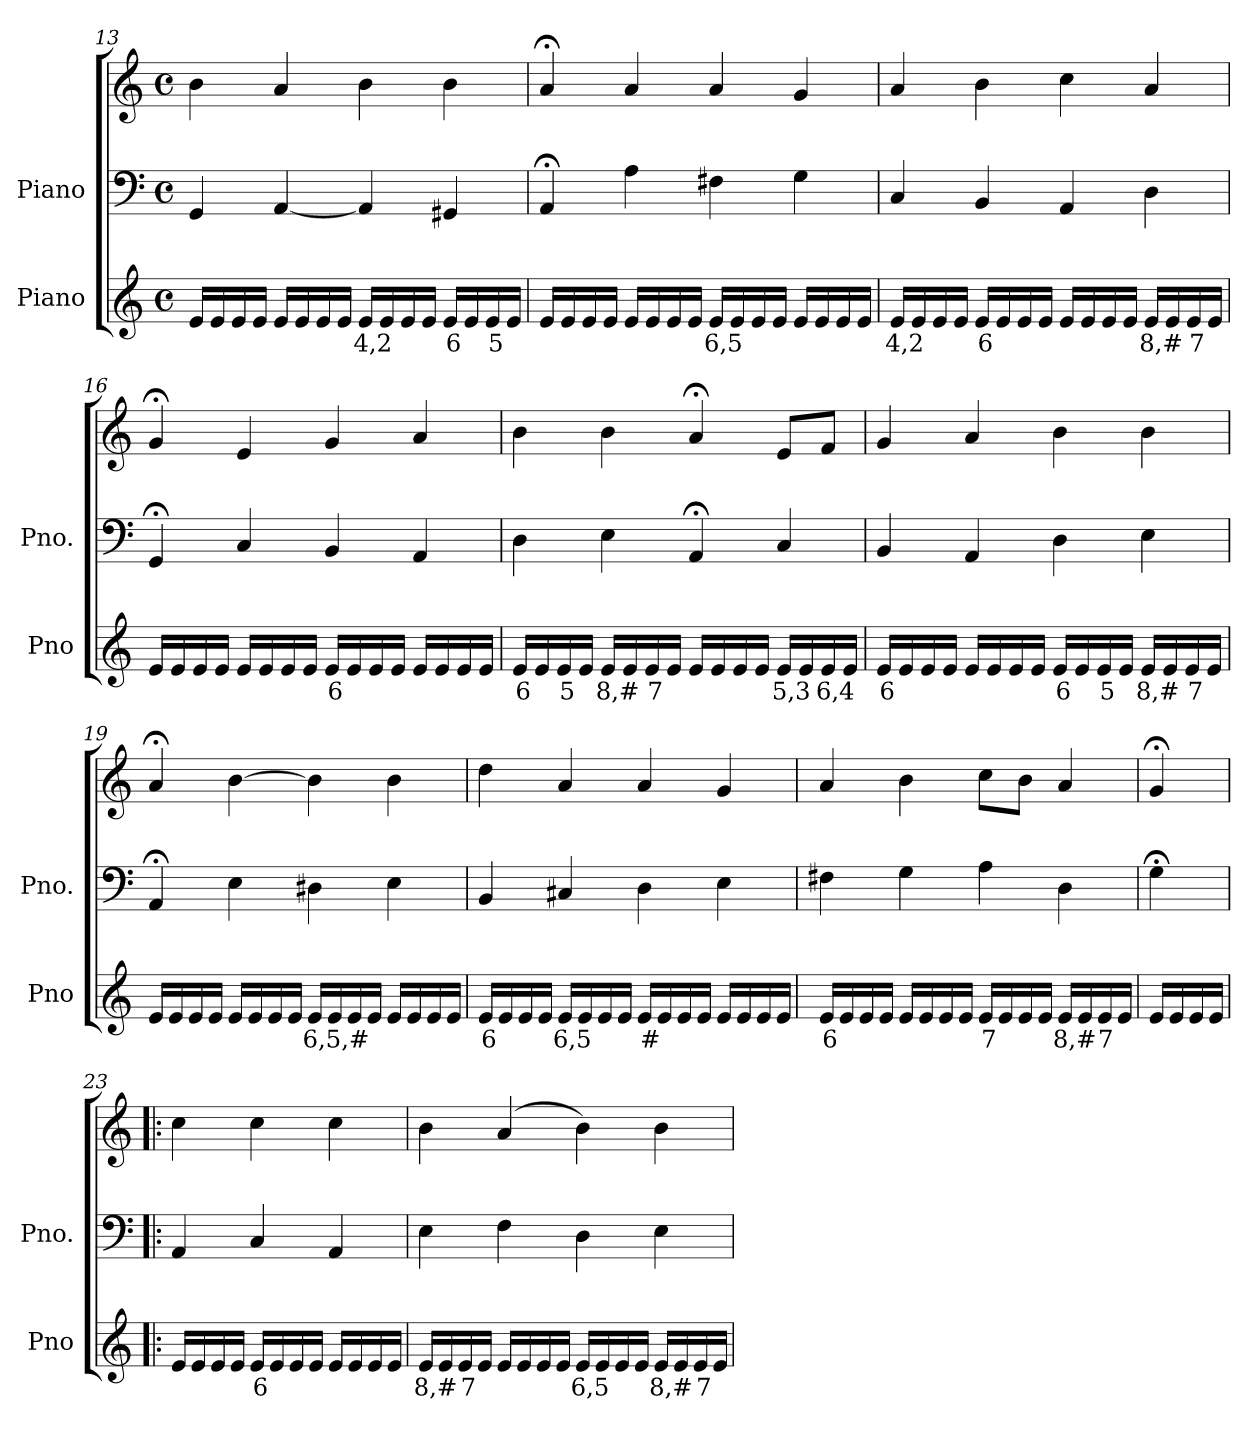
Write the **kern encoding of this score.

**kern	**text	**kern	**kern
*part2	*part2	*part1	*part1
*staff3	*staff3	*staff2	*staff1
*I"Piano	*	*I"Piano	*
*I'Pno	*	*I'Pno.	*
*clefG2	*	*clefF4	*clefG2
*k[]	*	*k[]	*k[]
*M4/4	*	*M4/4	*M4/4
*met(c)	*	*met(c)	*met(c)
=13	=13	=13	=13
16e/LL	.	4GG/	4b\
16e/	.	.	.
16e/	.	.	.
16e/JJ	.	.	.
16e/LL	.	[4AA/	4a/
16e/	.	.	.
16e/	.	.	.
16e/JJ	.	.	.
!	!LO:LY:b	!	!
16e/LL	4,2	4AA/]	4b\
16e/	.	.	.
16e/	.	.	.
16e/JJ	.	.	.
!	!LO:LY:b	!	!
16e/LL	6	4GG#X/	4b\
16e/	.	.	.
!	!LO:LY:b	!	!
16e/	5	.	.
16e/JJ	.	.	.
=14	=14	=14	=14
16e/LL	.	4AA;</	4a;</
16e/	.	.	.
16e/	.	.	.
16e/JJ	.	.	.
16e/LL	.	4A\	4a/
16e/	.	.	.
16e/	.	.	.
16e/JJ	.	.	.
!	!LO:LY:b	!	!
16e/LL	6,5	4F#X\	4a/
16e/	.	.	.
16e/	.	.	.
16e/JJ	.	.	.
16e/LL	.	4G\	4g/
16e/	.	.	.
16e/	.	.	.
16e/JJ	.	.	.
=15	=15	=15	=15
!	!LO:LY:b	!	!
16e/LL	4,2	4C/	4a/
16e/	.	.	.
16e/	.	.	.
16e/JJ	.	.	.
!	!LO:LY:b	!	!
16e/LL	6	4BB/	4b\
16e/	.	.	.
16e/	.	.	.
16e/JJ	.	.	.
16e/LL	.	4AA/	4cc\
16e/	.	.	.
16e/	.	.	.
16e/JJ	.	.	.
!	!LO:LY:b	!	!
16e/LL	8,#	4D\	4a/
16e/	.	.	.
!	!LO:LY:b	!	!
16e/	7	.	.
16e/JJ	.	.	.
=16	=16	=16	=16
16e/LL	.	4GG;</	4g;</
16e/	.	.	.
16e/	.	.	.
16e/JJ	.	.	.
16e/LL	.	4C/	4e/
16e/	.	.	.
16e/	.	.	.
16e/JJ	.	.	.
!	!LO:LY:b	!	!
16e/LL	6	4BB/	4g/
16e/	.	.	.
16e/	.	.	.
16e/JJ	.	.	.
16e/LL	.	4AA/	4a/
16e/	.	.	.
16e/	.	.	.
16e/JJ	.	.	.
=17	=17	=17	=17
!	!LO:LY:b	!	!
16e/LL	6	4D\	4b\
16e/	.	.	.
!	!LO:LY:b	!	!
16e/	5	.	.
16e/JJ	.	.	.
!	!LO:LY:b	!	!
16e/LL	8,#	4E\	4b\
16e/	.	.	.
!	!LO:LY:b	!	!
16e/	7	.	.
16e/JJ	.	.	.
16e/LL	.	4AA;</	4a;</
16e/	.	.	.
16e/	.	.	.
16e/JJ	.	.	.
!	!LO:LY:b	!	!
16e/LL	5,3	4C/	8e/L
16e/	.	.	.
!	!LO:LY:b	!	!
16e/	6,4	.	8f/J
16e/JJ	.	.	.
=18	=18	=18	=18
!	!LO:LY:b	!	!
16e/LL	6	4BB/	4g/
16e/	.	.	.
16e/	.	.	.
16e/JJ	.	.	.
16e/LL	.	4AA/	4a/
16e/	.	.	.
16e/	.	.	.
16e/JJ	.	.	.
!	!LO:LY:b	!	!
16e/LL	6	4D\	4b\
16e/	.	.	.
!	!LO:LY:b	!	!
16e/	5	.	.
16e/JJ	.	.	.
!	!LO:LY:b	!	!
16e/LL	8,#	4E\	4b\
16e/	.	.	.
!	!LO:LY:b	!	!
16e/	7	.	.
16e/JJ	.	.	.
=19	=19	=19	=19
16e/LL	.	4AA;</	4a;</
16e/	.	.	.
16e/	.	.	.
16e/JJ	.	.	.
16e/LL	.	4E\	[4b\
16e/	.	.	.
16e/	.	.	.
16e/JJ	.	.	.
!	!LO:LY:b	!	!
16e/LL	6,5,#	4D#X\	4b\]
16e/	.	.	.
16e/	.	.	.
16e/JJ	.	.	.
16e/LL	.	4E\	4b\
16e/	.	.	.
16e/	.	.	.
16e/JJ	.	.	.
=20	=20	=20	=20
!	!LO:LY:b	!	!
16e/LL	6	4BB/	4dd\
16e/	.	.	.
16e/	.	.	.
16e/JJ	.	.	.
!	!LO:LY:b	!	!
16e/LL	6,5	4C#X/	4a/
16e/	.	.	.
16e/	.	.	.
16e/JJ	.	.	.
!	!LO:LY:b	!	!
16e/LL	#	4D\	4a/
16e/	.	.	.
16e/	.	.	.
16e/JJ	.	.	.
16e/LL	.	4E\	4g/
16e/	.	.	.
16e/	.	.	.
16e/JJ	.	.	.
=21	=21	=21	=21
!	!LO:LY:b	!	!
16e/LL	6	4F#X\	4a/
16e/	.	.	.
16e/	.	.	.
16e/JJ	.	.	.
16e/LL	.	4G\	4b\
16e/	.	.	.
16e/	.	.	.
16e/JJ	.	.	.
!	!LO:LY:b	!	!
16e/LL	7	4A\	8cc\L
16e/	.	.	.
16e/	.	.	8b\J
16e/JJ	.	.	.
!	!LO:LY:b	!	!
16e/LL	8,#	4D\	4a/
16e/	.	.	.
!	!LO:LY:b	!	!
16e/	7	.	.
16e/JJ	.	.	.
=22	=22	=22	=22
16e/LL	.	4G;<\	4g;</
16e/	.	.	.
16e/	.	.	.
16e/JJ	.	.	.
=23!|:	=23!|:	=23!|:	=23!|:
16e/LL	.	4AA/	4cc\
16e/	.	.	.
16e/	.	.	.
16e/JJ	.	.	.
!	!LO:LY:b	!	!
16e/LL	6	4C/	4cc\
16e/	.	.	.
16e/	.	.	.
16e/JJ	.	.	.
16e/LL	.	4AA/	4cc\
16e/	.	.	.
16e/	.	.	.
16e/JJ	.	.	.
=24	=24	=24	=24
!	!LO:LY:b	!	!
16e/LL	8,#	4E\	4b\
16e/	.	.	.
!	!LO:LY:b	!	!
16e/	7	.	.
16e/JJ	.	.	.
16e/LL	.	4F\	(>4a/
16e/	.	.	.
16e/	.	.	.
16e/JJ	.	.	.
!	!LO:LY:b	!	!
16e/LL	6,5	4D\	4b\)
16e/	.	.	.
16e/	.	.	.
16e/JJ	.	.	.
!	!LO:LY:b	!	!
16e/LL	8,#	4E\	4b\
16e/	.	.	.
!	!LO:LY:b	!	!
16e/	7	.	.
16e/JJ	.	.	.
=	=	=	=
*-	*-	*-	*-
